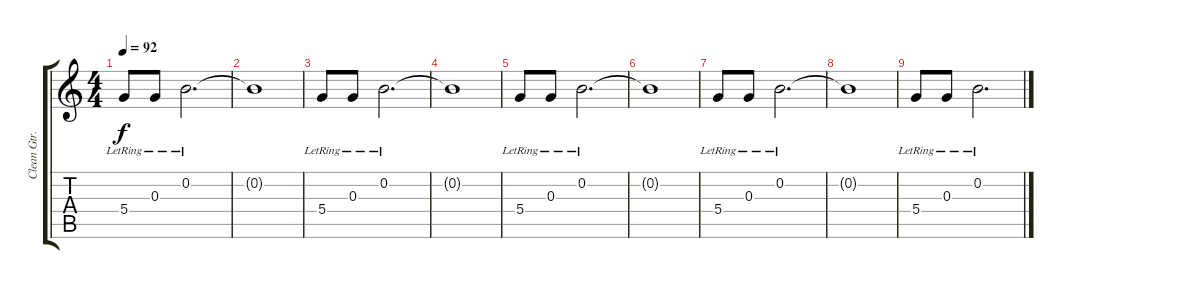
\track ("Clean Gtr. 2" "Clean Gtr.") {instrument electricguitarclean}
\staff {score tabs}
\tuning (E4 B3 G3 D3 A2 D2) {hide}
\ts (4 4)
\tempo 92
\clef g2
\ks c
5.4{lr}.8{dy f} 0.3{lr}.8 0.2{lr}.2{d} |
0.2{t}.1 |
5.4{lr}.8 0.3{lr}.8 0.2{lr}.2{d} |
0.2{t}.1 |
5.4{lr}.8 0.3{lr}.8 0.2{lr}.2{d} |
0.2{t}.1 |
5.4{lr}.8 0.3{lr}.8 0.2{lr}.2{d} |
0.2{t}.1 |
5.4{lr}.8 0.3{lr}.8 0.2{lr}.2{d}
